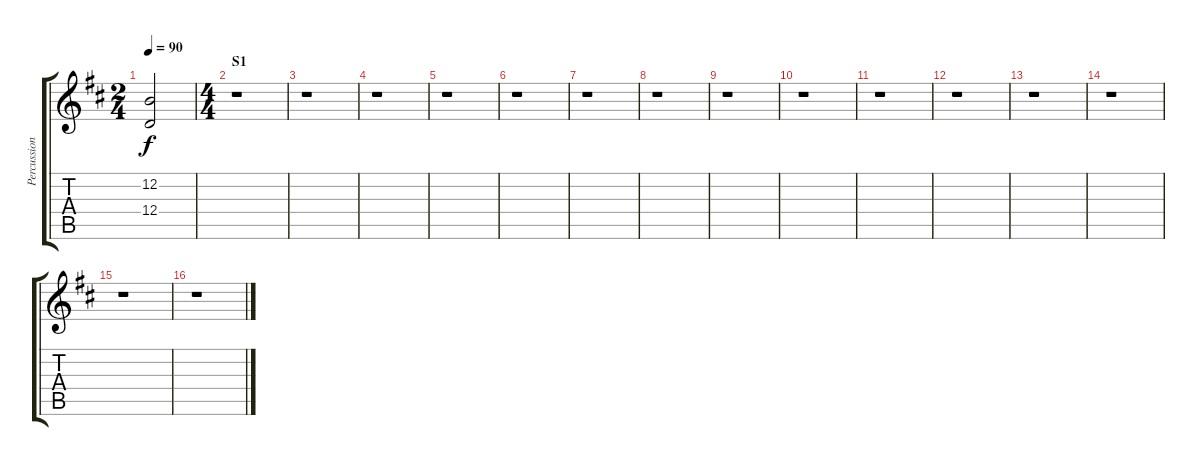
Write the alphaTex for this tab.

\track ("Percussions" "Percussion") {instrument reversecymbal}
\staff {score tabs}
\tuning (E4 B3 G3 D3 A2 E2) {hide}
\ts (2 4)
\tempo 90
\clef g2
\ks d
(12.2 12.4).2{dy f instrument reversecymbal} |
\ts (4 4)
\section ("" "S1")
r.1 |
r.1 |
r.1 |
r.1 |
r.1 |
r.1 |
r.1 |
r.1 |
r.1 |
r.1 |
r.1 |
r.1 |
r.1 |
r.1 |
r.1
